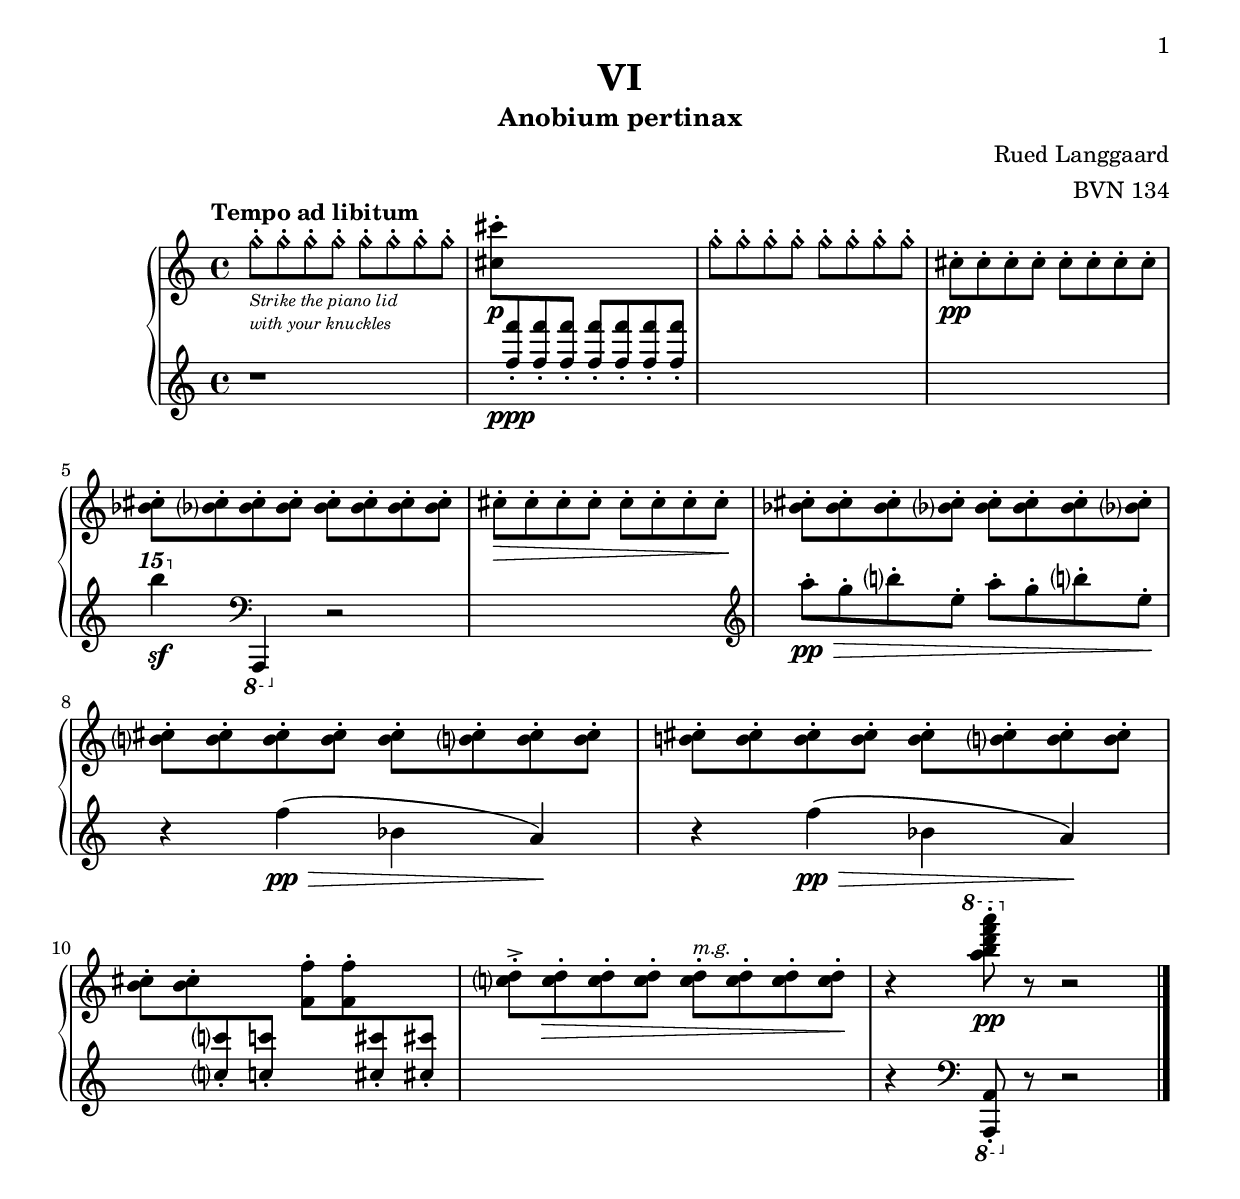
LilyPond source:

\version "2.23.10"

#(ly:set-option 'relative-includes #t)

\paper {
  line-width = 18.6\cm
  top-margin = 10\mm
  bottom-margin = 10\mm
  first-page-number = 0
  print-all-headers = ##t
}

\bookpart {
  \header {
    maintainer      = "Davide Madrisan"
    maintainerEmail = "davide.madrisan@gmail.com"
  }

  \include "./header.ily"
  \header {
    title = ##f
    composer = ##f
  }

  \markup {
    \fill-line {
      \center-column {
        \null\null\null\null\null\null\null\null
        \null\null\null\null\null\null\null\null
        \line { \abs-fontsize #30 \bold "Rued Langgaard" }
	\null\null\null
        \line { \abs-fontsize #36 \bold "Insektarium BVN 134" }
        \null\null\null\null\null\null\null\null
        \null\null\null\null\null\null\null\null
        \fill-line { \abs-fontsize #11 "Transcribed and Engraved by Davide Madrisan" }
        \fill-line { \abs-fontsize #9 \typewriter "https://github.com/madrisan/open-scores/" }
        \null
        \fill-line {
          \abs-fontsize #8 "Based on a Youtube's video score"
        }
      }
    }
  }
}

\version "2.23.10"

Global = {
   \key c \major
   \time 4/4
}

Upper = \relative c' {
   \clef treble
   \tempo \markup { \bold Tempo ad libitum }
   %1
   | g''8-.\harmonic[_\markup {
       \italic \abs-fontsize #8
       \column {
         \line { "Strike the piano lid" }
         \line { "with your knuckles" }
       }
   }
     g-.\harmonic g-.\harmonic g-.\harmonic]
     g8-.\harmonic[ g-.\harmonic g-.\harmonic g-.\harmonic]
   | \stemDown <cis cis,>-._\p
     \change Staff = "lower" {
       \stemUp <f f,>8-._\ppp <f f,>8-. <f f,>8-.
       \stemUp <f f,>8-. <f f,>8-. <f f,>8-. <f f,>8-.
     }
   | \change Staff = "upper"
     \stemDown
     g,8-.\harmonic[ g-.\harmonic g-.\harmonic g-.\harmonic]
     g8-.\harmonic[ g-.\harmonic g-.\harmonic g-.\harmonic]
   | cis,8-._\pp[ cis-. cis-. cis-.]  cis-.[ cis-. cis-. cis-.]
   \break
   %5
   | <bes cis>8-. <bes cis>-. <bes cis>-. <bes cis>-.
     <bes cis>8-. <bes cis>-. <bes cis>-. <bes cis>-.
   | cis8-.\>[ cis-. cis-. cis-.]  cis-.[ cis-. cis-. cis-.]\!
   | <bes cis>8-. <bes cis>-. <bes cis>-. <bes cis>-.
     <bes cis>8-. <bes cis>-. <bes cis>-. <bes cis>-.
   | <b! cis>8-. <b cis>-. <b cis>-. <b cis>-.
     <b cis>8-. <b cis>-. <b cis>-. <b cis>-.
   | <b! cis>8-.[ <b cis>-. <b cis>-. <b cis>-.]
     <b cis>8-.[ <b cis>-. <b cis>-. <b cis>-.]
   %10
   | \once\override Beam.positions = #'(-3 . -3)
     \stemDown <b cis>8-. <b cis>-.
     \change Staff = "lower" {
       \stemUp <c! c'!>8-. <c'! c,!>8-.
     }
     \once\override Beam.positions = #'(-3 . -3)
     \change Staff = "upper" {
        \stemDown <f,, f'>8-. <f' f,>8-.
     }
     \change Staff = "lower" {
       \stemUp <cis cis'>8-. <cis'! cis,!>8-.
     }
     \change Staff = "upper"
   | \stemDown
     <c, d>8-.^>[ <c d>-.\> <c d>-. <c d>-.]
     <c d>8-.[^\markup {
       \italic \small { m.g. }
     }
     <c d>-. <c d>-. <c d>-.]\!
   | r4
     \ottava #1 \stemDown <a'' b d f a>8-.\pp
     \ottava #0
     r8 r2
   \fine
   \pageBreak

% la si do re mi fa sol
%  a b  c  d  e  f  g
}

Lower = \relative c {
   \clef treble
   %1
   | r1
   | s1
   | s1
   | s1
   %5
   | \ottava #2 b'''''4\sf \ottava #0
     \clef bass
     \once \override Staff.OttavaBracket.direction = #DOWN
     \ottava #1 a,,,,,4 \ottava #0
     r2
   | s1 \clef treble
   | a'''8-.\pp\>[ g-. b-. e,-.]  a8-.[ g-. b-. e,-.]\!
   | r4 f4\pp(\> bes, a)\!
   | r4 f'4\pp\(\> bes, a\)\!
   %10
   | s1
   | s1
   | r4
     \clef bass
     \once \override Staff.OttavaBracket.direction = #DOWN
     \ottava #1 \stemUp <a, a,>8-.
     \ottava #0
     r8 r2
   \fine
   \pageBreak

% la si do re mi fa sol
%  a b  c  d  e  f  g
}

\score {
  \new PianoStaff
  <<
    \accidentalStyle Score.piano-cautionary
    \new Staff = "upper" {
      \Global
      \Upper
    }
    \new Staff = "lower" {
      \Global
      \Lower
    }
  >>
  \header {
    composer = "Rued Langgaard"
    opus = "BVN 134"
    subtitle = "Anobium pertinax"
    title = \markup {
      %\override #'(font-name . "TeX Gyre Schola") {
        "VI"
      %}
    }
  }
  \layout { }
  \midi {
    \tempo 4 = 60
  }
}

